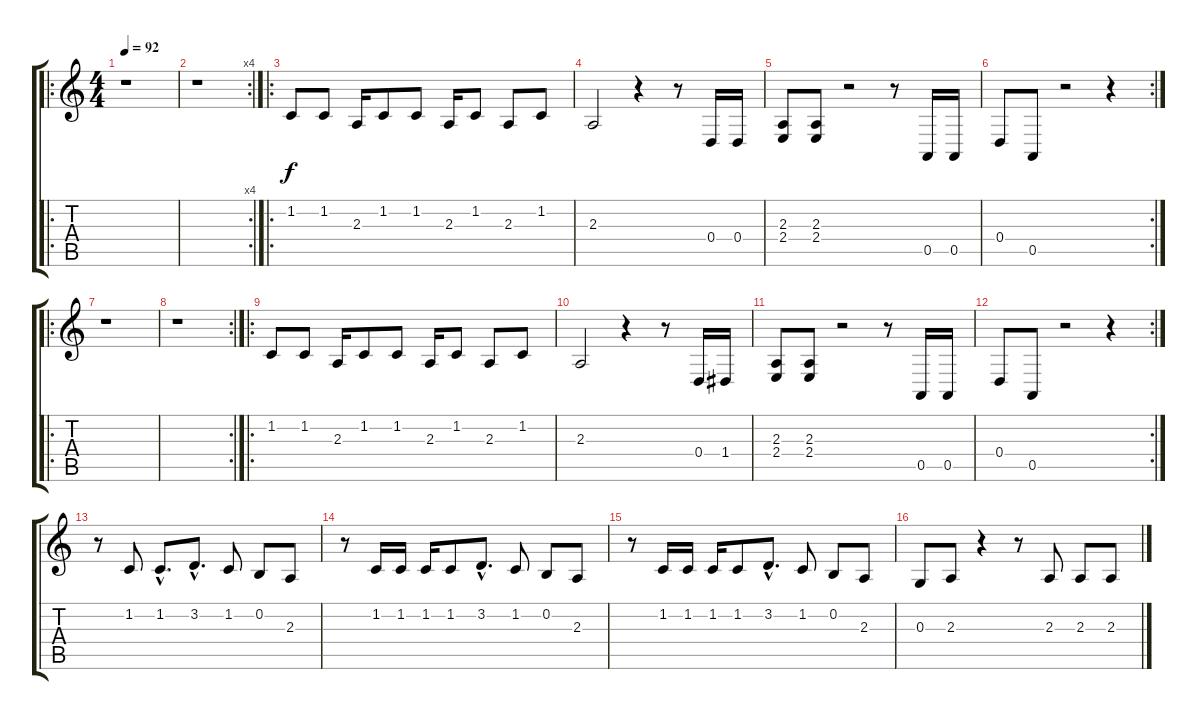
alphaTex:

\track "" {instrument sopranosax}
\staff {score tabs}
\tuning (E4 B3 G3 D3 A2 E2) {hide}
\ro
\ts (4 4)
\tempo 92
\clef g2
\ks c
r.1{dy f instrument sopranosax} |
\rc 4
r.1 |
\ro
1.2.8 1.2.8 2.3.16 1.2.8 1.2.8 2.3.16 1.2.8 2.3.8 1.2.8 |
2.3.2 r.4 r.8 0.4.16 0.4.16 |
(2.3 2.4).8 (2.3 2.4).8 r.2 r.8 0.5.16 0.5.16 |
\rc 2
0.4.8 0.5.8 r.2 r.4 |
\ro
r.1 |
\rc 2
r.1 |
\ro
1.2.8 1.2.8 2.3.16 1.2.8 1.2.8 2.3.16 1.2.8 2.3.8 1.2.8 |
2.3.2 r.4 r.8 0.4.16 1.4.16 |
(2.3 2.4).8 (2.3 2.4).8 r.2 r.8 0.5.16 0.5.16 |
\rc 2
0.4.8 0.5.8 r.2 r.4 |
r.8 1.2.8 1.2{hac}.8{d} 3.2{hac}.8{d} 1.2.8 0.2.8 2.3.8 |
r.8 1.2.16 1.2.16 1.2.16 1.2.8 3.2{hac}.8{d} 1.2.8 0.2.8 2.3.8 |
r.8 1.2.16 1.2.16 1.2.16 1.2.8 3.2{hac}.8{d} 1.2.8 0.2.8 2.3.8 |
0.3.8 2.3.8 r.4 r.8 2.3.8 2.3.8 2.3.8
